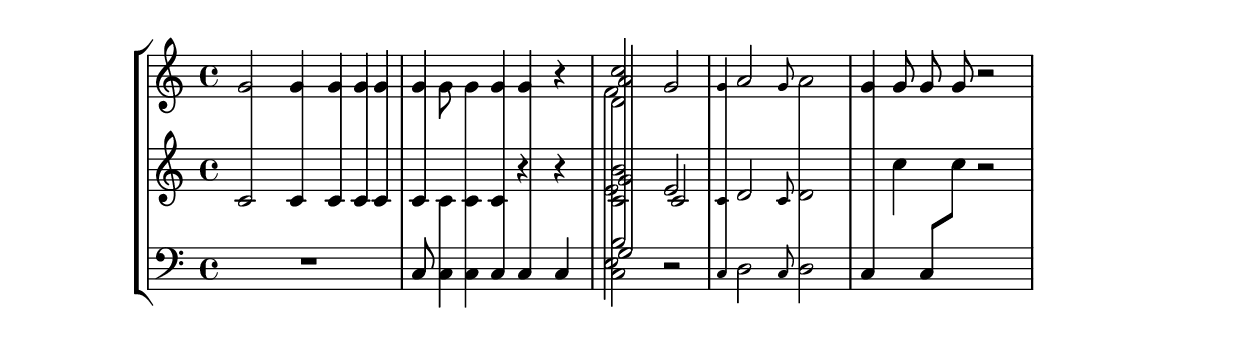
% DO NOT EDIT this file manually; it is automatically
% generated from Documentation/snippets/new
% Make any changes in Documentation/snippets/new/
% and then run scripts/auxiliar/makelsr.py
%
% This file is in the public domain.
%% Note: this file works from version 2.15.35
\version "2.15.35"

\header {
  lsrtags = "staff-notation, tweaks-and-overrides, contexts-and-engravers"
  texidoc = "This file defines and demonstrates a scheme engraver that
connects stems across staves.  The stem length need not be specified, as
the code takes care of the variable distance between noteheads and staves."
  doctitle = "Stem cross staff engraver"
} % begin verbatim


%{
  A new stem (referred to as span in the code) is created to connect the
  original stems.  The original stems are made transparent.

  The span is created as a child of the "root" stem, that is the stem
  connected to a notehead with the end that is not to be extended.

  Both stem directions are supported.  Connecting more than two stems is
  possible.
%}

% Values are close enough to ignore the difference
#(define (close-enough? x y)
   (< (abs (- x y)) 0.0001))

% Combine a list of extents
#(define (extent-combine extents)
   (if (pair? (cdr extents))
       (interval-union (car extents) (extent-combine (cdr extents)))
       (car extents)))

% Check if the stem is connectable to the root
#(define ((stem-connectable? ref root) stem)
   ; The root is always connectable to itself
   (or (eq? root stem)
       (and
        ; Horizontal positions of the stems must be almost the same
        (close-enough? (car (ly:grob-extent root ref X))
          (car (ly:grob-extent stem ref X)))
        ; The stem must be in the direction away from the root's notehead
        (positive? (* (ly:grob-property root 'direction)
                     (- (car (ly:grob-extent stem ref Y))
                       (car (ly:grob-extent root ref Y))))))))

% Connect stems if we have at least one stems connectable to the root
#(define (stem-span-stencil span)
   (let* ((system (ly:grob-system span))
          (root (ly:grob-parent span X))
          (stems (filter (stem-connectable? system root)
                         (ly:grob-object span 'stems))))
     (if (<= 2 (length stems))
         (let* ((yextents (map (lambda (st)
                                 (ly:grob-extent st system Y)) stems))
                (yextent (extent-combine yextents))
                (layout (ly:grob-layout root))
                (blot (ly:output-def-lookup layout 'blot-diameter)))
           ; Hide spanned stems
           (map (lambda (st)
                  (set! (ly:grob-property st 'transparent) #t))
             stems)
           ; Draw a nice looking stem with rounded corners
           (ly:round-filled-box (ly:grob-extent root root X) yextent blot))
         ; Nothing to connect, don't draw the span
         #f)))

% Create a stem span as a child of the cross-staff stem (the root)
#(define ((make-stem-span! stems trans) root)
   (let ((span (ly:engraver-make-grob trans 'Stem '())))
     (ly:grob-set-parent! span X root)
     (set! (ly:grob-object span 'stems) stems)
     ; Suppress positioning, the stem code is confused by this weird stem
     (set! (ly:grob-property span 'X-offset) 0)
     (set! (ly:grob-property span 'stencil) stem-span-stencil)))

% Set cross-staff property of the stem to this function to connect it to
% other stems automatically
#(define (cross-staff-connect stem)
   #t)

% Check if automatic connecting of the stem was requested.  Stems connected
% to cross-staff beams are cross-staff, but they should not be connected to
% other stems just because of that.
#(define (stem-is-root? stem)
   (eq? cross-staff-connect (ly:grob-property-data stem 'cross-staff)))

% Create stem spans for cross-staff stems
#(define (make-stem-spans! ctx stems trans)
   ; Cannot do extensive checks here, just make sure there are at least
   ; two stems at this musical moment
   (if (<= 2 (length stems))
       (let ((roots (filter stem-is-root? stems)))
         (map (make-stem-span! stems trans) roots))))

% Connect cross-staff stems to the stems above in the system
#(define (Span_stem_engraver ctx)
   (let ((stems '()))
     (make-engraver
      ; Record all stems for the given moment
      (acknowledgers
       ((stem-interface trans grob source)
        (set! stems (cons grob stems))))
      ; Process stems and reset the stem list to empty
      ((process-acknowledged trans)
       (make-stem-spans! ctx stems trans)
       (set! stems '())))))

crossStaff =
#(define-music-function (parser location notes) (ly:music?) #{
  \override Stem #'cross-staff = #cross-staff-connect
  $notes
  \revert Stem #'cross-staff
#})

\layout {
  \context {
    \StaffGroup
    \consists #Span_stem_engraver
  }
}

\parallelMusic #'(voiceA voiceB voiceC) {
  % Bar 1 - durations, beams, flags
  g'2 g'4 g'8 [ g'16 ] g'16 |
  \crossStaff { c'2 c'4 c'8 [ c'16 ] c'16 } |
  R1 |

  % Bar 2 - direction
  g'8 \stemDown g'8 \crossStaff g'8 \stemNeutral g'8 g'4 r4 |
  \crossStaff { c'8 \stemDown c'8 } c'8 \stemNeutral c'8 r4 r4 |
  c8 \stemDown c8 c8 \stemNeutral \crossStaff { c8 c4 c4 } |

  % Bar 3 - multiple voice styles
  << c''2 \\ \crossStaff d'2 \\ a'2 \\ \crossStaff f'2 >> g'2 |
  << b'2 \\ c'2 \\ g'2 \\ e'2 >> << e'2 \\ \\ \crossStaff c'2 >> |
  << \crossStaff b2 \\ c2 \\ \crossStaff g2 \\ e2 >> r2 |

  % Bar 4 - grace notes
  \grace g'8 a'2 \stemDown \crossStaff { \grace g'8 a'2 } \stemNeutral |
  \grace c'8 d'2 \stemDown \grace c'8 d'2 \stemNeutral |
  \crossStaff { \grace c8 d2 } \stemDown \grace c8 d2 \stemNeutral |

  % Bar 5 - cross-staff beams
  g'8 g'8 g'8 g'8 r2 |
  s1 |
  \crossStaff { c8 [ \change Staff=stafftwo c''8 ] }
    \change Staff=staffthree c8 [ \change Staff=stafftwo c''8 ] r2 |
}

\score {
  \new StaffGroup <<
    \new Staff = "staffone" <<
      \new Voice {
        \autoBeamOff \voiceA
      }
    >>
    \new Staff = "stafftwo" <<
      \new Voice {
        \autoBeamOff \voiceB
      }
    >>
    \new Staff = "staffthree" <<
      \new Voice {
        \autoBeamOff \clef bass \voiceC
      }
    >>
  >>
  \layout { }
}
